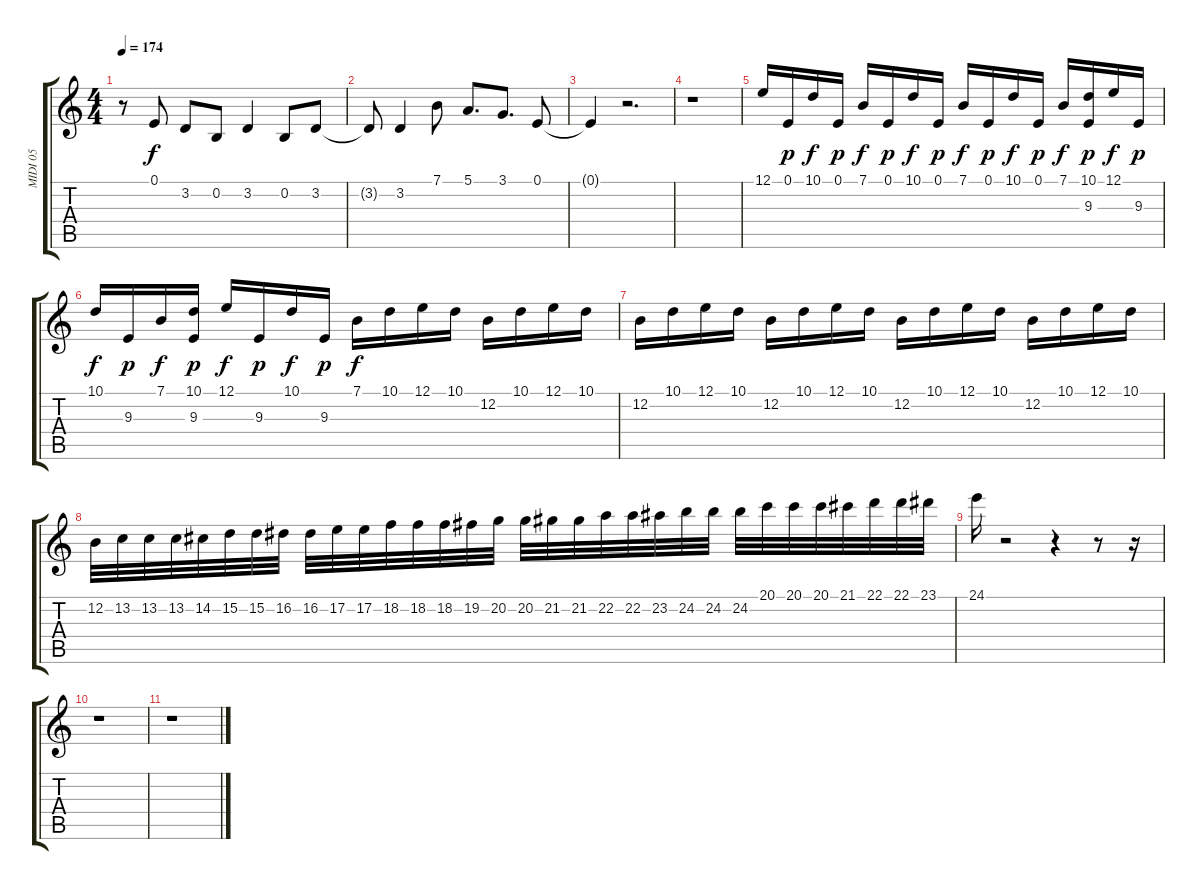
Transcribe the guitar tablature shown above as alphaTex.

\track ("MIDI 05" "MIDI 05") {instrument shamisen}
\staff {score tabs}
\tuning (E4 B3 G3 D3 A2 E2) {hide}
\ts (4 4)
\tempo 174
\clef g2
\ks c
r.8{dy f} 0.1.8 3.2.8 0.2.8 3.2.4 0.2.8 3.2.8 |
3.2{t}.8 3.2.4 7.1.8 5.1.8{d} 3.1.8{d} 0.1.8 |
0.1{t}.4 r.2{d} |
r.1 |
12.1.16 0.1.16{dy p} 10.1.16{dy f} 0.1.16{dy p} 7.1.16{dy f} 0.1.16{dy p} 10.1.16{dy f} 0.1.16{dy p} 7.1.16{dy f} 0.1.16{dy p} 10.1.16{dy f} 0.1.16{dy p} 7.1.16{dy f} (10.1 9.3).16{dy p} 12.1.16{dy f} 9.3.16{dy p} |
10.1.16{dy f} 9.3.16{dy p} 7.1.16{dy f} (10.1 9.3).16{dy p} 12.1.16{dy f} 9.3.16{dy p} 10.1.16{dy f} 9.3.16{dy p} 7.1.16{dy f} 10.1.16 12.1.16 10.1.16 12.2.16 10.1.16 12.1.16 10.1.16 |
12.2.16 10.1.16 12.1.16 10.1.16 12.2.16 10.1.16 12.1.16 10.1.16 12.2.16 10.1.16 12.1.16 10.1.16 12.2.16 10.1.16 12.1.16 10.1.16 |
12.2.32 13.2.32 13.2.32 13.2.32 14.2.32 15.2.32 15.2.32 16.2.32 16.2.32 17.2.32 17.2.32 18.2.32 18.2.32 18.2.32 19.2.32 20.2.32 20.2.32 21.2.32 21.2.32 22.2.32 22.2.32 23.2.32 24.2.32 24.2.32 24.2.32 20.1.32 20.1.32 20.1.32 21.1.32 22.1.32 22.1.32 23.1.32 |
24.1.16 r.2 r.4 r.8 r.16 |
r.1 |
r.1
